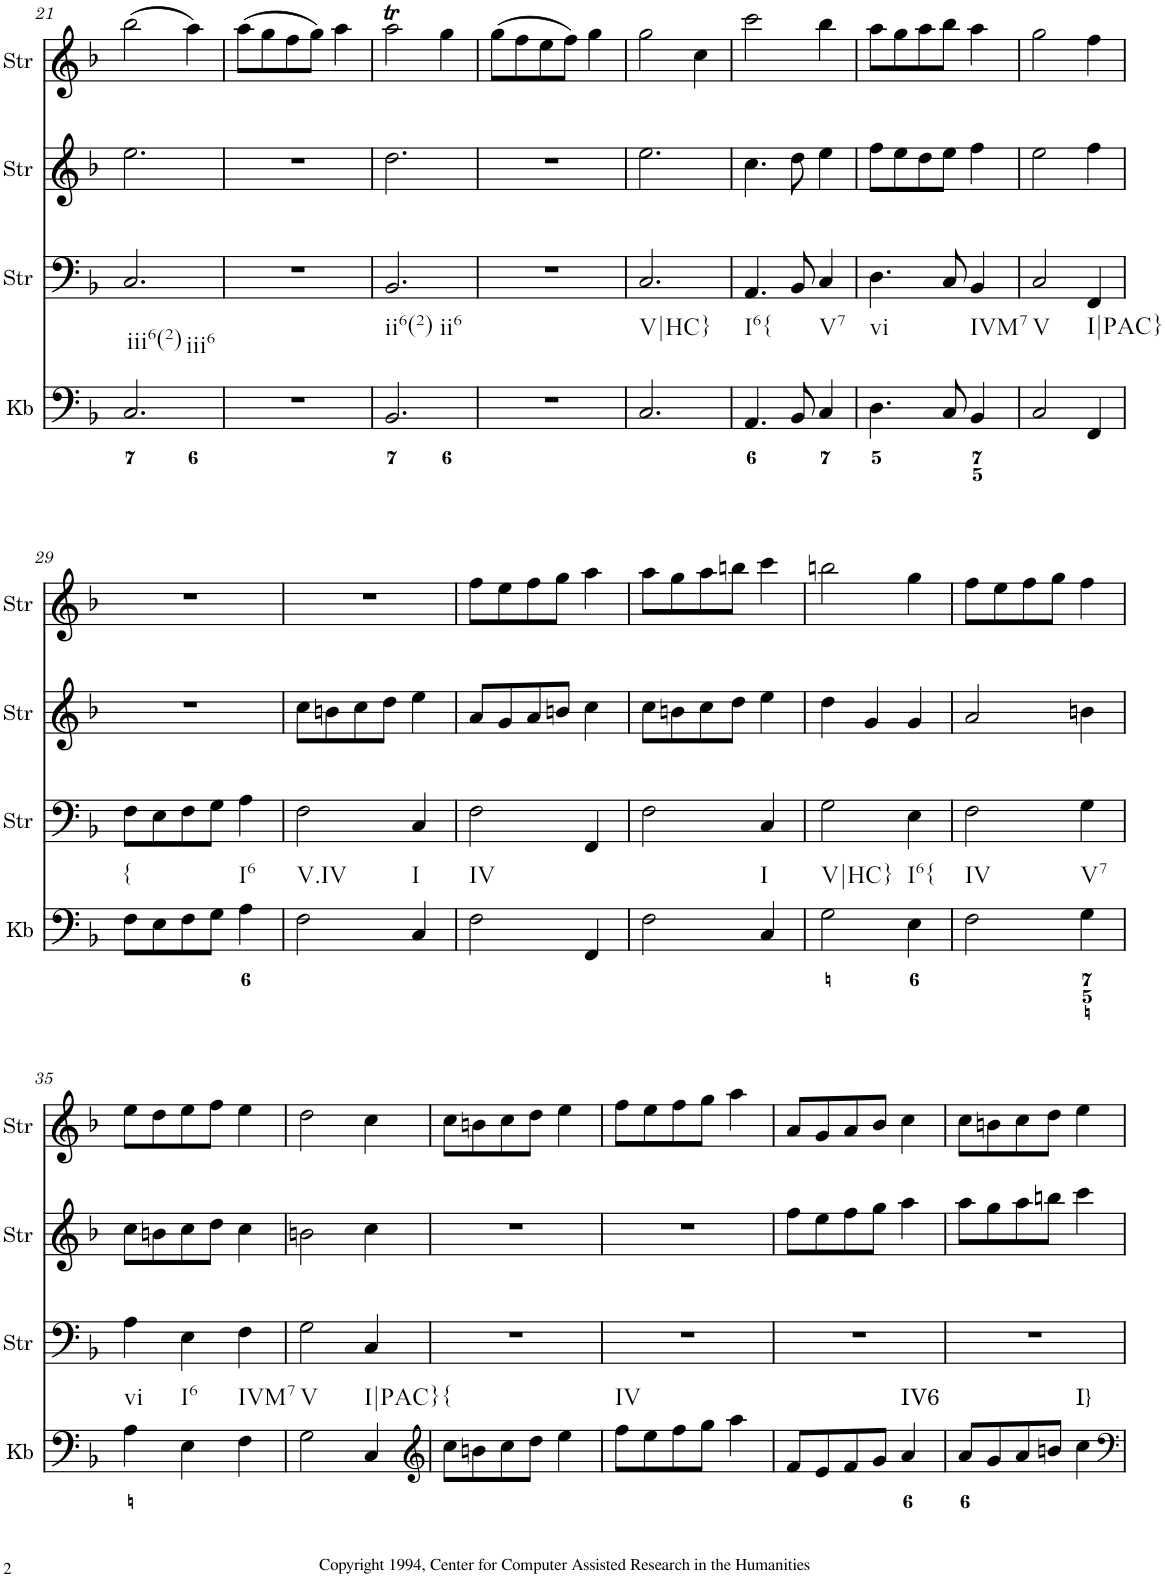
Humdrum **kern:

**kern	**harte	**kern	**kern	**kern
*part4	*part4	*part3	*part2	*part1
*staff4	*	*staff3	*staff2	*staff1
*I"Keyboard	*	*I"StringInstrument	*I"StringInstrument	*I"StringInstrument
*I'Kb	*	*I'Str	*I'Str	*I'Str
!!LO:PB:g=z
*clefF4	*	*clefF4	*clefG2	*clefG2
*k[b-]	*	*k[b-]	*k[b-]	*k[b-]
*M3/4	*	*M3/4	*M3/4	*M3/4
=21	=21	=21	=21	=21
2.C/	.	2.C/	2.ee\	(2bb-\
.	.	.	.	4aa\)
=22	=22	=22	=22	=22
2.r	.	2.r	2.r	(8aa\L
.	.	.	.	8gg\
.	.	.	.	8ff\
.	.	.	.	8gg\J)
.	.	.	.	4aa\
=23	=23	=23	=23	=23
2.BB-/	.	2.BB-/	2.dd\	2aat\
.	.	.	.	4gg\
=24	=24	=24	=24	=24
2.r	.	2.r	2.r	(8gg\L
.	.	.	.	8ff\
.	.	.	.	8ee\
.	.	.	.	8ff\J)
.	.	.	.	4gg\
=25	=25	=25	=25	=25
2.C/	.	2.C/	2.ee\	2gg\
.	.	.	.	4cc\
=26	=26	=26	=26	=26
4.AA/	.	4.AA/	4.cc\	2ccc\
8BB-/	.	8BB-/	8dd\	.
4C/	.	4C/	4ee\	4bb-\
=27	=27	=27	=27	=27
4.D\	.	4.D\	8ff\L	8aa\L
.	.	.	8ee\	8gg\
.	.	.	8dd\	8aa\
8C/	.	8C/	8ee\J	8bb-\J
4BB-/	.	4BB-/	4ff\	4aa\
=28	=28	=28	=28	=28
2C/	.	2C/	2ee\	2gg\
4FF/	.	4FF/	4ff\	4ff\
!!LO:LB:g=z
=29	=29	=29	=29	=29
!	!LO:H:kt={	!	!	!
8F\L	N	8F\L	2.r	2.r
8E\	.	8E\	.	.
8F\	.	8F\	.	.
8G\J	.	8G\J	.	.
4A\	.	4A\	.	.
=30	=30	=30	=30	=30
2F\	.	2F\	8cc\L	2.r
.	.	.	8bn\	.
.	.	.	8cc\	.
.	.	.	8dd\J	.
4C/	.	4C/	4ee\	.
=31	=31	=31	=31	=31
2F\	.	2F\	8a/L	8ff\L
.	.	.	8g/	8ee\
.	.	.	8a/	8ff\
.	.	.	8bn/J	8gg\J
4FF/	.	4FF/	4cc\	4aa\
=32	=32	=32	=32	=32
2F\	.	2F\	8cc\L	8aa\L
.	.	.	8bn\	8gg\
.	.	.	8cc\	8aa\
.	.	.	8dd\J	8bbn\J
4C/	.	4C/	4ee\	4ccc\
=33	=33	=33	=33	=33
2G\	.	2G\	4dd\	2bbn\
.	.	.	4g/	.
4E\	.	4E\	4g/	4gg\
=34	=34	=34	=34	=34
2F\	.	2F\	2a/	8ff\L
.	.	.	.	8ee\
.	.	.	.	8ff\
.	.	.	.	8gg\J
4G\	.	4G\	4bn\	4ff\
!!LO:LB:g=z
=35	=35	=35	=35	=35
4A\	.	4A\	8cc\L	8ee\L
.	.	.	8bn\	8dd\
4E\	.	4E\	8cc\	8ee\
.	.	.	8dd\J	8ff\J
4F\	.	4F\	4cc\	4ee\
=36	=36	=36	=36	=36
2G\	.	2G\	2bn\	2dd\
4C/	.	4C/	4cc\	4cc\
=37	=37	=37	=37	=37
*clefG2	*	*	*	*
!	!LO:H:kt={	!	!	!
8cc\L	N	2.r	2.r	8cc\L
8bn\	.	.	.	8bn\
8cc\	.	.	.	8cc\
8dd\J	.	.	.	8dd\J
4ee\	.	.	.	4ee\
=38	=38	=38	=38	=38
8ff\L	.	2.r	2.r	8ff\L
8ee\	.	.	.	8ee\
8ff\	.	.	.	8ff\
8gg\J	.	.	.	8gg\J
4aa\	.	.	.	4aa\
=39	=39	=39	=39	=39
8f/L	.	2.r	8ff\L	8a/L
8e/	.	.	8ee\	8g/
8f/	.	.	8ff\	8a/
8g/J	.	.	8gg\J	8b-/J
!	!LO:H:kt=IV6	!	!	!
4a/	N	.	4aa\	4cc\
=40	=40	=40	=40	=40
8a/L	.	2.r	8aa\L	8cc\L
8g/	.	.	8gg\	8bn\
8a/	.	.	8aa\	8cc\
8bn/J	.	.	8bbn\J	8dd\J
!	!LO:H:kt=I}	!	!	!
4cc\	N	.	4ccc\	4ee\
=	=	=	=	=
*-	*-	*-	*-	*-
